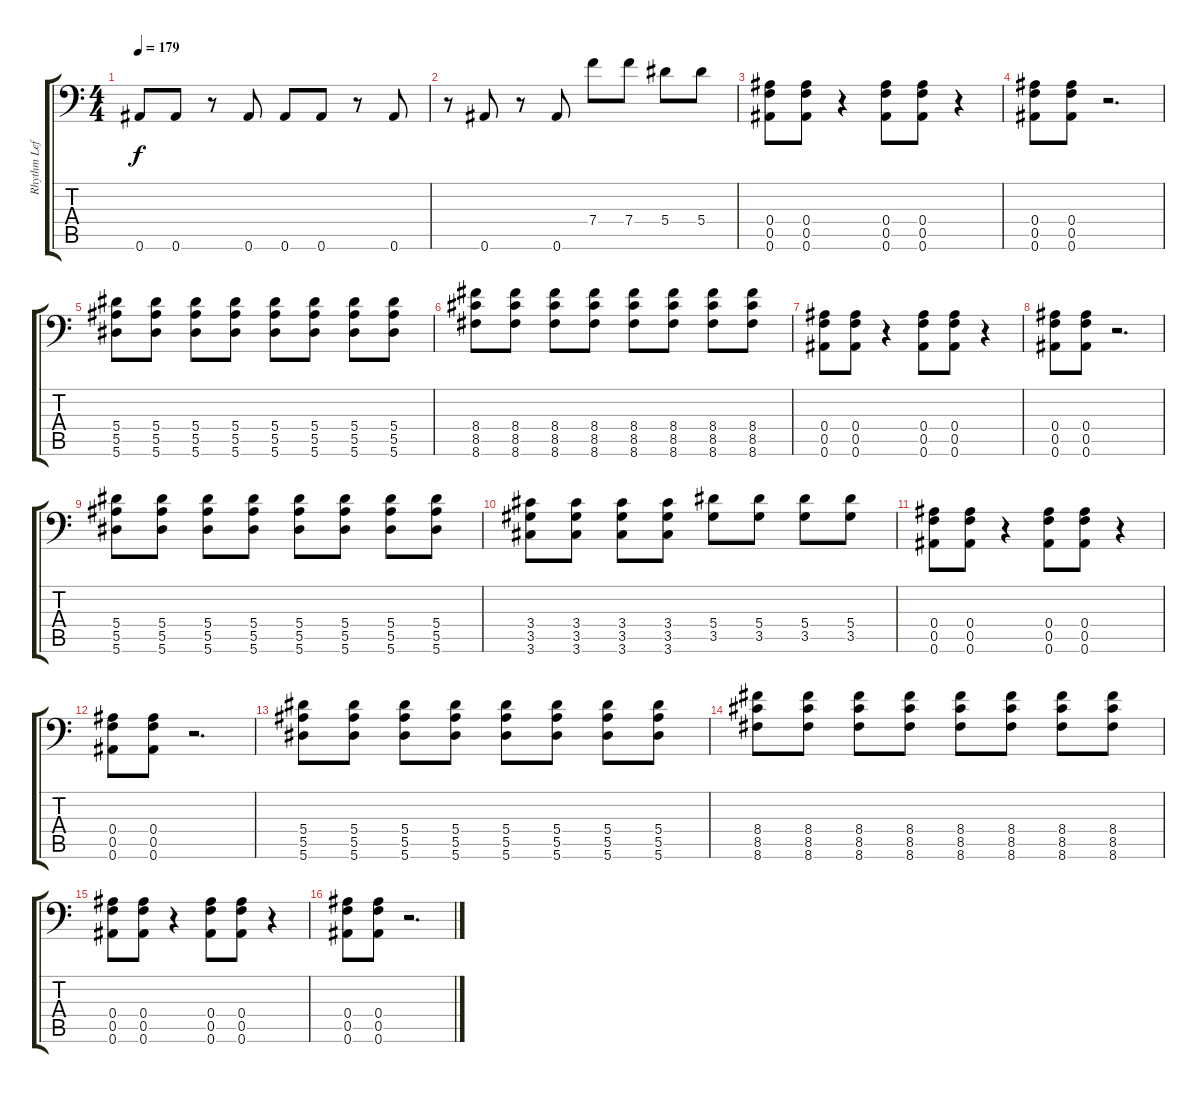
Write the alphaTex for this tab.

\track ("Rhythm Left" "Rhythm Lef") {instrument distortionguitar}
\staff {score tabs}
\tuning (C4 G3 Eb3 Bb2 F2 Bb1) {hide}
\ts (4 4)
\tempo 179
\clef f4
\ks c
0.6.8{dy f} 0.6.8 r.8 0.6.8 0.6.8 0.6.8 r.8 0.6.8 |
r.8 0.6.8 r.8 0.6.8 7.4.8 7.4.8 5.4.8 5.4.8 |
(0.4 0.5 0.6).8 (0.4 0.5 0.6).8 r.4 (0.4 0.5 0.6).8 (0.4 0.5 0.6).8 r.4 |
(0.4 0.5 0.6).8 (0.4 0.5 0.6).8 r.2{d} |
(5.4 5.5 5.6).8 (5.4 5.5 5.6).8 (5.4 5.5 5.6).8 (5.4 5.5 5.6).8 (5.4 5.5 5.6).8 (5.4 5.5 5.6).8 (5.4 5.5 5.6).8 (5.4 5.5 5.6).8 |
(8.4 8.5 8.6).8 (8.4 8.5 8.6).8 (8.4 8.5 8.6).8 (8.4 8.5 8.6).8 (8.4 8.5 8.6).8 (8.4 8.5 8.6).8 (8.4 8.5 8.6).8 (8.4 8.5 8.6).8 |
(0.4 0.5 0.6).8 (0.4 0.5 0.6).8 r.4 (0.4 0.5 0.6).8 (0.4 0.5 0.6).8 r.4 |
(0.4 0.5 0.6).8 (0.4 0.5 0.6).8 r.2{d} |
(5.4 5.5 5.6).8 (5.4 5.5 5.6).8 (5.4 5.5 5.6).8 (5.4 5.5 5.6).8 (5.4 5.5 5.6).8 (5.4 5.5 5.6).8 (5.4 5.5 5.6).8 (5.4 5.5 5.6).8 |
(3.4 3.5 3.6).8 (3.4 3.5 3.6).8 (3.4 3.5 3.6).8 (3.4 3.5 3.6).8 (5.4 3.5).8 (5.4 3.5).8 (5.4 3.5).8 (5.4 3.5).8 |
(0.4 0.5 0.6).8 (0.4 0.5 0.6).8 r.4 (0.4 0.5 0.6).8 (0.4 0.5 0.6).8 r.4 |
(0.4 0.5 0.6).8 (0.4 0.5 0.6).8 r.2{d} |
(5.4 5.5 5.6).8 (5.4 5.5 5.6).8 (5.4 5.5 5.6).8 (5.4 5.5 5.6).8 (5.4 5.5 5.6).8 (5.4 5.5 5.6).8 (5.4 5.5 5.6).8 (5.4 5.5 5.6).8 |
(8.4 8.5 8.6).8 (8.4 8.5 8.6).8 (8.4 8.5 8.6).8 (8.4 8.5 8.6).8 (8.4 8.5 8.6).8 (8.4 8.5 8.6).8 (8.4 8.5 8.6).8 (8.4 8.5 8.6).8 |
(0.4 0.5 0.6).8 (0.4 0.5 0.6).8 r.4 (0.4 0.5 0.6).8 (0.4 0.5 0.6).8 r.4 |
(0.4 0.5 0.6).8 (0.4 0.5 0.6).8 r.2{d}
